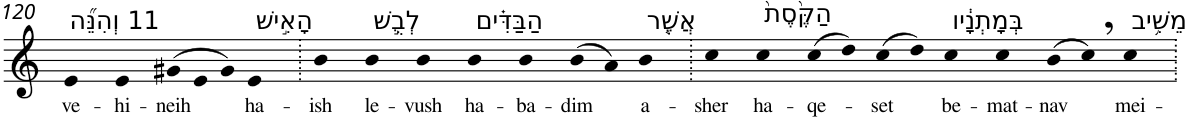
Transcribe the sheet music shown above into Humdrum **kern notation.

**kern	**text
*part1	*part1
*staff1	*staff1
*I"Piano	*
*I'Pno	*
!!LO:PB:g=z
*clefG2	*
*k[]	*
=120	=120
!LO:TX:a:t=11 וְהִנֵּ֞ה	!
!	!LO:LY:b
4e	ve-
!	!LO:LY:b
4e	-hi-
*Xtuplet	*
!	!LO:LY:b
(>12g#X	-neih
12e	.
12g#)	.
!LO:TX:a:t=הָאִ֣ישׁ	!
!	!LO:LY:b
4e	ha-
=121.	=121.
!	!LO:LY:b
4b	-ish
!LO:TX:a:t=לְבֻ֣שׁ	!
!	!LO:LY:b
4b	le-
!	!LO:LY:b
4b	-vush
!LO:TX:a:t=הַבַּדִּ֗ים	!
!	!LO:LY:b
4b	ha-
!	!LO:LY:b
4b	-ba-
!	!LO:LY:b
(>8b	-dim
8a)	.
!LO:TX:a:t=אֲשֶׁ֤ר	!
!	!LO:LY:b
4b	a-
=122.	=122.
!	!LO:LY:b
4cc	-sher
!LO:TX:a:t=הַקֶּ֙סֶת֙	!
!	!LO:LY:b
4cc	ha-
!	!LO:LY:b
(>8cc	-qe-
8dd)	.
!	!LO:LY:b
(>8cc	-set
8dd)	.
!LO:TX:a:t=בְּמָתְנָ֔יו	!
!	!LO:LY:b
4cc	be-
!	!LO:LY:b
4cc	-mat-
!	!LO:LY:b
(>8b	-nav
8cc,)	.
!LO:TX:a:t=מֵשִׁ֥יב	!
!	!LO:LY:b
4cc	mei-
=.	=.
*-	*-
